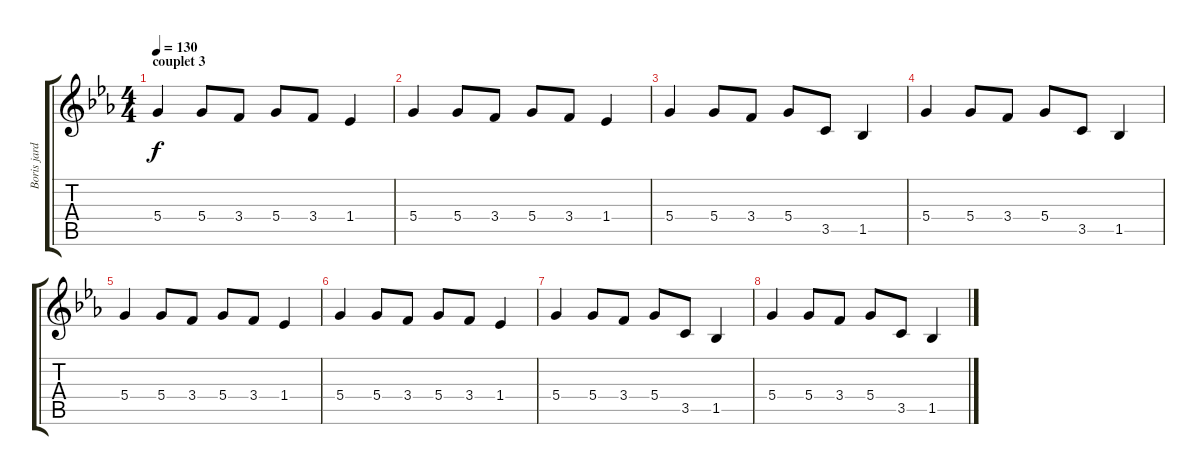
\track ("Boris jardel " "Boris jard") {instrument overdrivenguitar}
\staff {score tabs}
\tuning (E4 B3 G3 D3 A2 E2) {hide}
\ts (4 4)
\section ("" "couplet 3")
\tempo 130
\clef g2
\ks eb
5.4.4{dy f} 5.4.8 3.4.8 5.4.8 3.4.8 1.4.4 |
5.4.4 5.4.8 3.4.8 5.4.8 3.4.8 1.4.4 |
5.4.4 5.4.8 3.4.8 5.4.8 3.5.8 1.5.4 |
5.4.4 5.4.8 3.4.8 5.4.8 3.5.8 1.5.4 |
5.4.4 5.4.8 3.4.8 5.4.8 3.4.8 1.4.4 |
5.4.4 5.4.8 3.4.8 5.4.8 3.4.8 1.4.4 |
5.4.4 5.4.8 3.4.8 5.4.8 3.5.8 1.5.4 |
5.4.4 5.4.8 3.4.8 5.4.8 3.5.8 1.5.4
